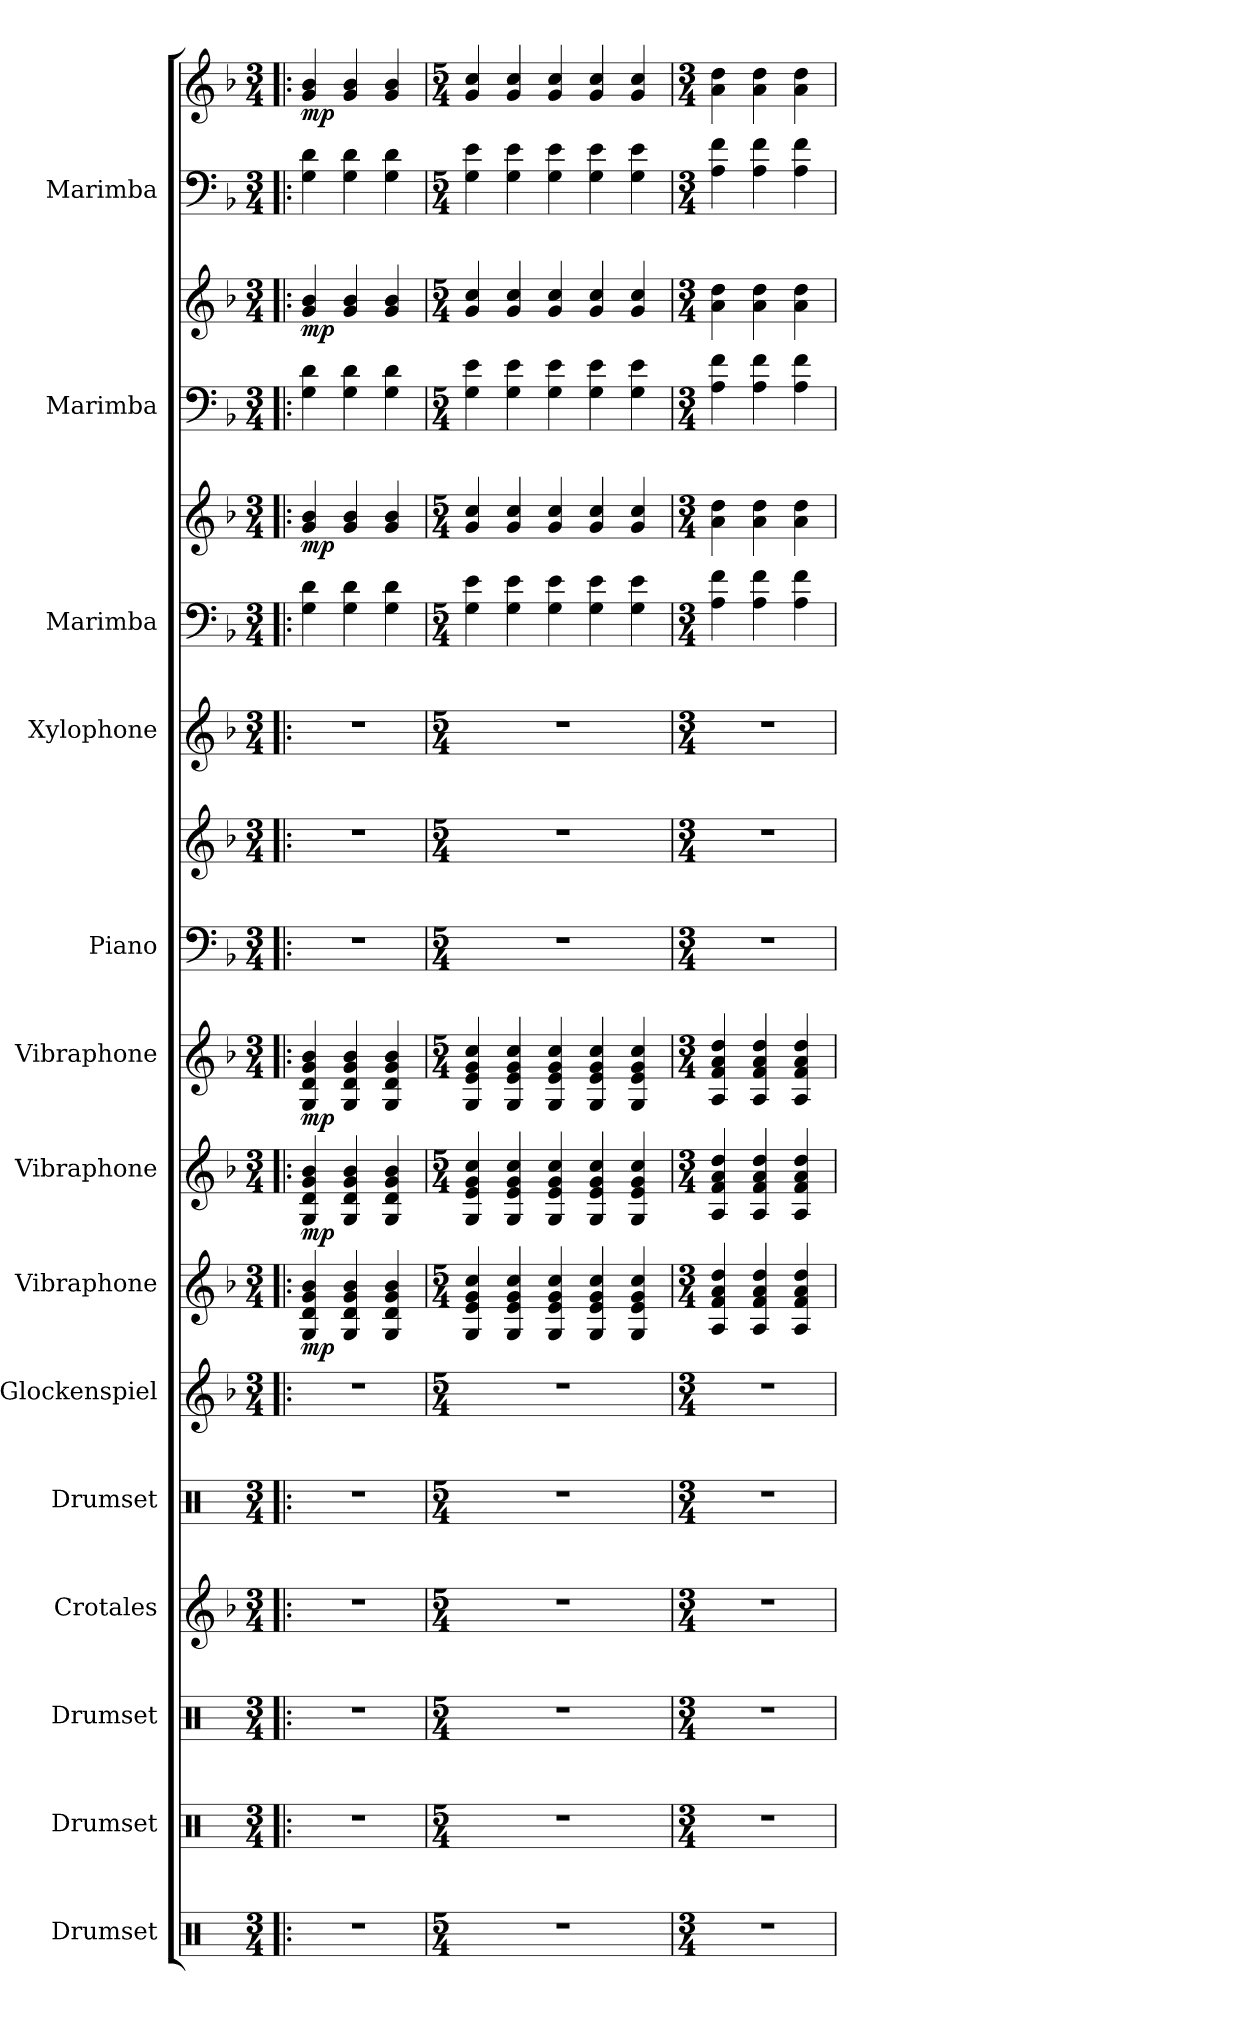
**kern	**kern	**kern	**kern	**kern	**kern	**kern	**dynam	**kern	**dynam	**kern	**dynam	**kern	**kern	**kern	**kern	**kern	**dynam	**kern	**kern	**dynam	**kern	**kern	**dynam
*part14	*part13	*part12	*part11	*part10	*part9	*part8	*part8	*part7	*part7	*part6	*part6	*part5	*part5	*part4	*part3	*part3	*part3	*part2	*part2	*part2	*part1	*part1	*part1
*staff18	*staff17	*staff16	*staff15	*staff14	*staff13	*staff12	*staff12	*staff11	*staff11	*staff10	*staff10	*staff9	*staff8	*staff7	*staff6	*staff5	*staff5/6	*staff4	*staff3	*staff3/4	*staff2	*staff1	*staff1/2
*I"Drumset	*I"Drumset	*I"Drumset	*I"Crotales	*I"Drumset	*I"Glockenspiel	*I"Vibraphone	*	*I"Vibraphone	*	*I"Vibraphone	*	*I"Piano	*	*I"Xylophone	*I"Marimba	*	*	*I"Marimba	*	*	*I"Marimba	*	*
*I'D. Set	*I'D. Set	*I'D. Set	*I'Crot.	*I'D. Set	*I'Glock.	*I'Vib.	*	*I'Vib.	*	*I'Vib.	*	*I'Pno.	*	*I'Xyl.	*I'Mrm.	*	*	*I'Mrm.	*	*	*I'Mrm.	*	*
*clefX	*clefX	*clefX	*clefG2	*clefX	*clefG2	*clefG2	*	*clefG2	*	*clefG2	*	*clefF4	*clefG2	*clefG2	*clefF4	*clefG2	*	*clefF4	*clefG2	*	*clefF4	*clefG2	*
*	*	*	*ITrd-14c-24	*	*ITrd-14c-24	*	*	*	*	*	*	*	*	*ITrd-7c-12	*	*	*	*	*	*	*	*	*
*k[]	*k[]	*k[]	*k[b-]	*k[]	*k[b-]	*k[b-]	*	*k[b-]	*	*k[b-]	*	*k[b-]	*k[b-]	*k[b-]	*k[b-]	*k[b-]	*	*k[b-]	*k[b-]	*	*k[b-]	*k[b-]	*
*M3/4	*M3/4	*M3/4	*M3/4	*M3/4	*M3/4	*M3/4	*	*M3/4	*	*M3/4	*	*M3/4	*M3/4	*M3/4	*M3/4	*M3/4	*	*M3/4	*M3/4	*	*M3/4	*M3/4	*
*MM172	*MM172	*MM172	*MM172	*MM172	*MM172	*MM172	*	*MM172	*	*MM172	*	*MM172	*MM172	*MM172	*MM172	*MM172	*	*MM172	*MM172	*	*MM172	*MM172	*
=1!|:	=1!|:	=1!|:	=1!|:	=1!|:	=1!|:	=1!|:	=1!|:	=1!|:	=1!|:	=1!|:	=1!|:	=1!|:	=1!|:	=1!|:	=1!|:	=1!|:	=1!|:	=1!|:	=1!|:	=1!|:	=1!|:	=1!|:	=1!|:
!	!	!	!	!	!	!	!LO:DY:b	!	!LO:DY:b	!	!LO:DY:b	!	!	!	!	!	!LO:DY:b	!	!	!LO:DY:b	!	!	!LO:DY:b
2.r	2.r	2.r	2.r	2.r	2.r	4G/ 4d/ 4g/ 4b-/	mp	4G/ 4d/ 4g/ 4b-/	mp	4G/ 4d/ 4g/ 4b-/	mp	2.r	2.r	2.r	4G\ 4d\	4g/ 4b-/	mp	4G\ 4d\	4g/ 4b-/	mp	4G\ 4d\	4g/ 4b-/	mp
.	.	.	.	.	.	4G/ 4d/ 4g/ 4b-/	.	4G/ 4d/ 4g/ 4b-/	.	4G/ 4d/ 4g/ 4b-/	.	.	.	.	4G\ 4d\	4g/ 4b-/	.	4G\ 4d\	4g/ 4b-/	.	4G\ 4d\	4g/ 4b-/	.
.	.	.	.	.	.	4G/ 4d/ 4g/ 4b-/	.	4G/ 4d/ 4g/ 4b-/	.	4G/ 4d/ 4g/ 4b-/	.	.	.	.	4G\ 4d\	4g/ 4b-/	.	4G\ 4d\	4g/ 4b-/	.	4G\ 4d\	4g/ 4b-/	.
=2	=2	=2	=2	=2	=2	=2	=2	=2	=2	=2	=2	=2	=2	=2	=2	=2	=2	=2	=2	=2	=2	=2	=2
*M5/4	*M5/4	*M5/4	*M5/4	*M5/4	*M5/4	*M5/4	*	*M5/4	*	*M5/4	*	*M5/4	*M5/4	*M5/4	*M5/4	*M5/4	*	*M5/4	*M5/4	*	*M5/4	*M5/4	*
4%5r	4%5r	4%5r	4%5r	4%5r	4%5r	4G/ 4e/ 4g/ 4cc/	.	4G/ 4e/ 4g/ 4cc/	.	4G/ 4e/ 4g/ 4cc/	.	4%5r	4%5r	4%5r	4G\ 4e\	4g/ 4cc/	.	4G\ 4e\	4g/ 4cc/	.	4G\ 4e\	4g/ 4cc/	.
.	.	.	.	.	.	4G/ 4e/ 4g/ 4cc/	.	4G/ 4e/ 4g/ 4cc/	.	4G/ 4e/ 4g/ 4cc/	.	.	.	.	4G\ 4e\	4g/ 4cc/	.	4G\ 4e\	4g/ 4cc/	.	4G\ 4e\	4g/ 4cc/	.
.	.	.	.	.	.	4G/ 4e/ 4g/ 4cc/	.	4G/ 4e/ 4g/ 4cc/	.	4G/ 4e/ 4g/ 4cc/	.	.	.	.	4G\ 4e\	4g/ 4cc/	.	4G\ 4e\	4g/ 4cc/	.	4G\ 4e\	4g/ 4cc/	.
.	.	.	.	.	.	4G/ 4e/ 4g/ 4cc/	.	4G/ 4e/ 4g/ 4cc/	.	4G/ 4e/ 4g/ 4cc/	.	.	.	.	4G\ 4e\	4g/ 4cc/	.	4G\ 4e\	4g/ 4cc/	.	4G\ 4e\	4g/ 4cc/	.
.	.	.	.	.	.	4G/ 4e/ 4g/ 4cc/	.	4G/ 4e/ 4g/ 4cc/	.	4G/ 4e/ 4g/ 4cc/	.	.	.	.	4G\ 4e\	4g/ 4cc/	.	4G\ 4e\	4g/ 4cc/	.	4G\ 4e\	4g/ 4cc/	.
=3	=3	=3	=3	=3	=3	=3	=3	=3	=3	=3	=3	=3	=3	=3	=3	=3	=3	=3	=3	=3	=3	=3	=3
*M3/4	*M3/4	*M3/4	*M3/4	*M3/4	*M3/4	*M3/4	*	*M3/4	*	*M3/4	*	*M3/4	*M3/4	*M3/4	*M3/4	*M3/4	*	*M3/4	*M3/4	*	*M3/4	*M3/4	*
2.r	2.r	2.r	2.r	2.r	2.r	4A/ 4f/ 4a/ 4dd/	.	4A/ 4f/ 4a/ 4dd/	.	4A/ 4f/ 4a/ 4dd/	.	2.r	2.r	2.r	4A\ 4f\	4a\ 4dd\	.	4A\ 4f\	4a\ 4dd\	.	4A\ 4f\	4a\ 4dd\	.
.	.	.	.	.	.	4A/ 4f/ 4a/ 4dd/	.	4A/ 4f/ 4a/ 4dd/	.	4A/ 4f/ 4a/ 4dd/	.	.	.	.	4A\ 4f\	4a\ 4dd\	.	4A\ 4f\	4a\ 4dd\	.	4A\ 4f\	4a\ 4dd\	.
.	.	.	.	.	.	4A/ 4f/ 4a/ 4dd/	.	4A/ 4f/ 4a/ 4dd/	.	4A/ 4f/ 4a/ 4dd/	.	.	.	.	4A\ 4f\	4a\ 4dd\	.	4A\ 4f\	4a\ 4dd\	.	4A\ 4f\	4a\ 4dd\	.
=	=	=	=	=	=	=	=	=	=	=	=	=	=	=	=	=	=	=	=	=	=	=	=
*-	*-	*-	*-	*-	*-	*-	*-	*-	*-	*-	*-	*-	*-	*-	*-	*-	*-	*-	*-	*-	*-	*-	*-
